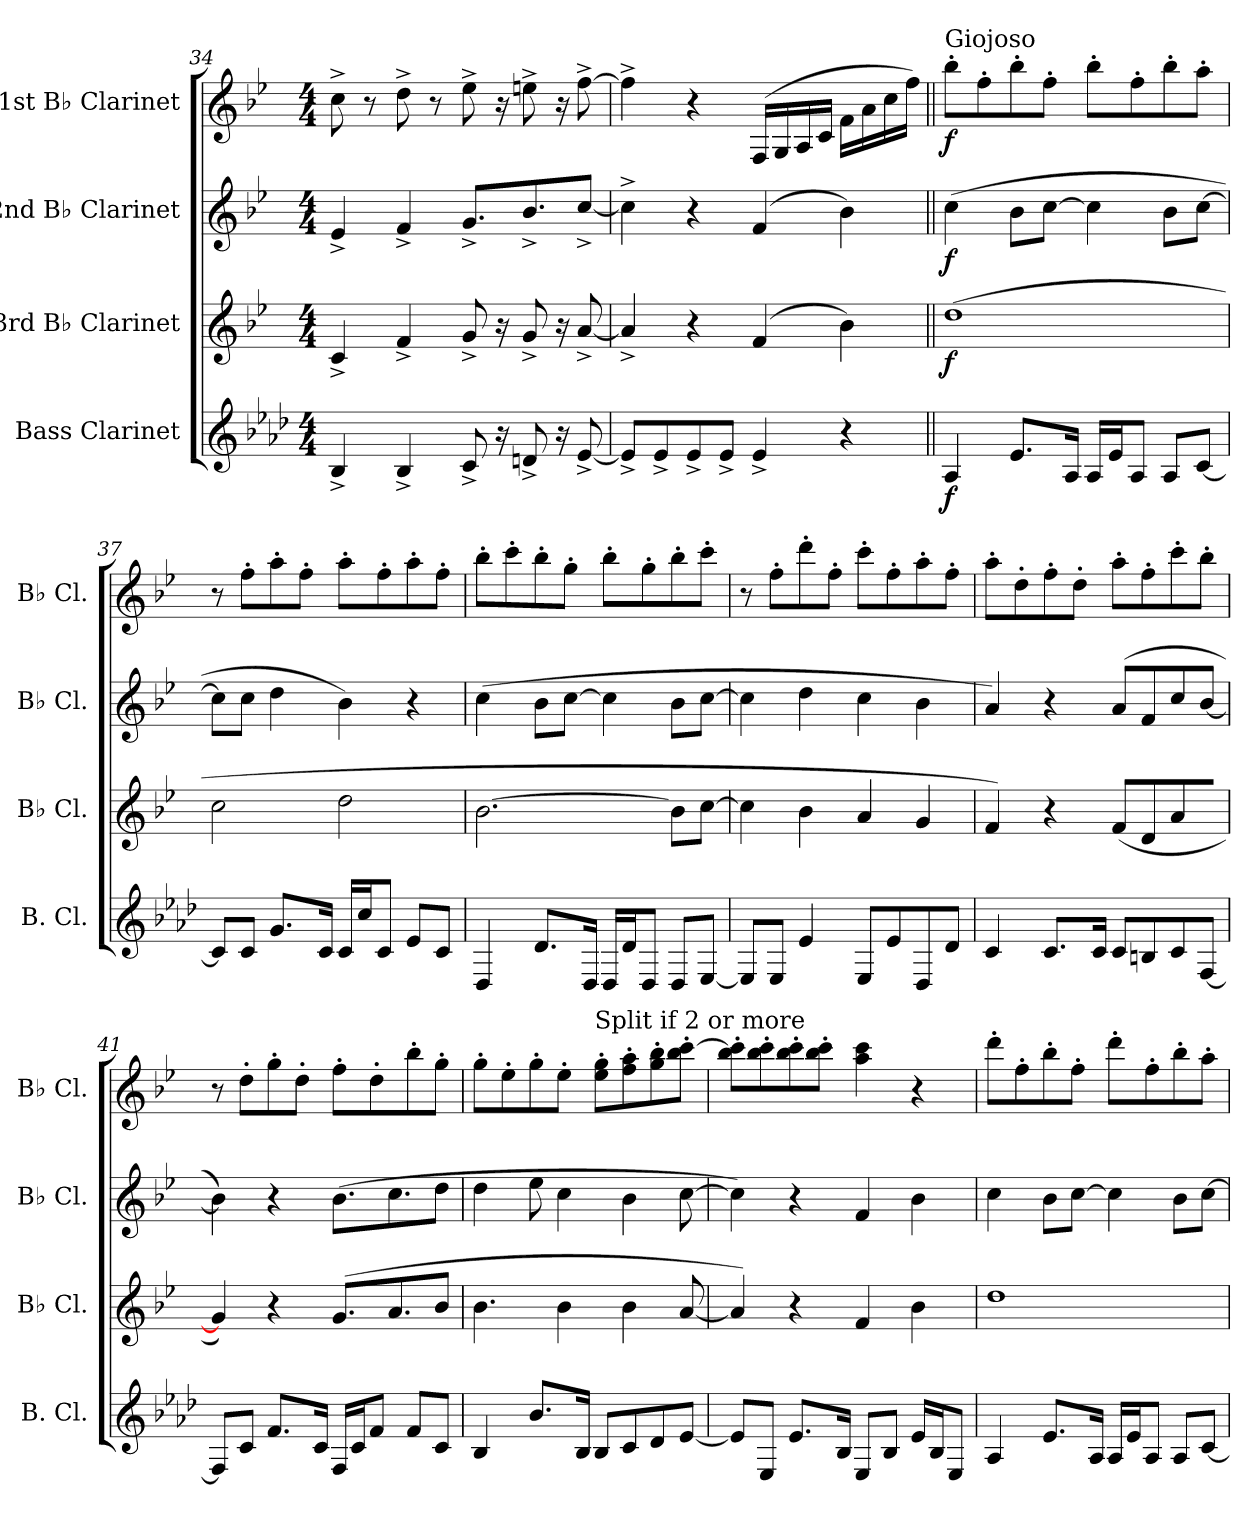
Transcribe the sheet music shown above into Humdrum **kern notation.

**kern	**dynam	**kern	**dynam	**kern	**dynam	**kern	**dynam
*part4	*part4	*part3	*part3	*part2	*part2	*part1	*part1
*staff4	*staff4	*staff3	*staff3	*staff2	*staff2	*staff1	*staff1
*I"Bass Clarinet	*	*I"3rd B♭ Clarinet	*	*I"2nd B♭ Clarinet	*	*I"1st B♭ Clarinet	*
*I'B. Cl.	*	*I'B♭ Cl.	*	*I'B♭ Cl.	*	*I'B♭ Cl.	*
*clefG2	*	*clefG2	*	*clefG2	*	*clefG2	*
*ITrd8c14	*	*ITrd1c2	*	*ITrd1c2	*	*ITrd1c2	*
*k[b-e-a-d-]	*	*k[b-e-a-d-]	*	*k[b-e-a-d-]	*	*k[b-e-a-d-]	*
*M4/4	*	*M4/4	*	*M4/4	*	*M4/4	*
=34	=34	=34	=34	=34	=34	=34	=34
4BB-^/	.	4B-^/	.	4d-^/	.	8b-^\	.
.	.	.	.	.	.	8r	.
4BB-^/	.	4e-^/	.	4e-^/	.	8cc^\	.
.	.	.	.	.	.	8r	.
8C^/	.	8f^/	.	8.f^/L	.	8dd-^\	.
16r	.	16r	.	.	.	16r	.
8Dn^/	.	8f^/	.	8.a-^/	.	8ddn^\	.
16r	.	16r	.	.	.	16r	.
[8E-^/	.	[8g^/	.	[8b-^/J	.	[8ee-^\	.
!!LO:LB:g=z
=35	=35	=35	=35	=35	=35	=35	=35
8E-^/L]	.	4g^/]	.	4b-^\]	.	4ee-^\]	.
8E-^/	.	.	.	.	.	.	.
8E-^/	.	4r	.	4r	.	4r	.
8E-^/J	.	.	.	.	.	.	.
4E-^/	.	(4e-/	.	(4e-/	.	(16E-/LL	.
.	.	.	.	.	.	16F/	.
.	.	.	.	.	.	16G/	.
.	.	.	.	.	.	16B-/JJ	.
4r	.	4a-\)	.	4a-\)	.	16e-\LL	.
.	.	.	.	.	.	16g\	.
.	.	.	.	.	.	16b-\	.
.	.	.	.	.	.	16ee-\JJ)	.
=36||	=36||	=36||	=36||	=36||	=36||	=36||	=36||
!	!	!	!	!	!	!LO:TX:a:t=Giojoso	!
!	!LO:DY:b	!	!LO:DY:b	!	!LO:DY:b	!	!LO:DY:b
4AA-/	f	(1cc	f	(4b-\	f	8aa-'\L	f
.	.	.	.	.	.	8ee-'\	.
8.E-/L	.	.	.	8a-\L	.	8aa-'\	.
.	.	.	.	[8b-\J	.	8ee-'\J	.
16AA-/Jk	.	.	.	.	.	.	.
16AA-/LL	.	.	.	4b-\]	.	8aa-'\L	.
16E-/J	.	.	.	.	.	.	.
8AA-/J	.	.	.	.	.	8ee-'\	.
8AA-/L	.	.	.	8a-\L	.	8aa-'\	.
[8C/J	.	.	.	[8b-\J	.	8gg'\J	.
=37	=37	=37	=37	=37	=37	=37	=37
8C/L]	.	2b-\	.	8b-\L]	.	8r	.
8C/J	.	.	.	8b-\J	.	8ee-'\L	.
8.G/L	.	.	.	4cc\	.	8gg'\	.
.	.	.	.	.	.	8ee-'\J	.
16C/Jk	.	.	.	.	.	.	.
16C/LL	.	2cc\	.	4a-\)	.	8gg'\L	.
16c/J	.	.	.	.	.	.	.
8C/J	.	.	.	.	.	8ee-'\	.
8E-/L	.	.	.	4r	.	8gg'\	.
8C/J	.	.	.	.	.	8ee-'\J	.
!!LO:PB:g=z
=38	=38	=38	=38	=38	=38	=38	=38
4DD-/	.	[2.a-\	.	(4b-\	.	8aa-'\L	.
.	.	.	.	.	.	8bb-'\	.
8.D-/L	.	.	.	8a-\L	.	8aa-'\	.
.	.	.	.	[8b-\J	.	8ff'\J	.
16DD-/Jk	.	.	.	.	.	.	.
16DD-/LL	.	.	.	4b-\]	.	8aa-'\L	.
16D-/J	.	.	.	.	.	.	.
8DD-/J	.	.	.	.	.	8ff'\	.
8DD-/L	.	8a-\L]	.	8a-\L	.	8aa-'\	.
[8EE-/J	.	[8b-\J	.	[8b-\J	.	8bb-'\J	.
=39	=39	=39	=39	=39	=39	=39	=39
8EE-/L]	.	4b-\]	.	4b-\]	.	8r	.
8EE-/J	.	.	.	.	.	8ee-'\L	.
4E-/	.	4a-\	.	4cc\	.	8ccc'\	.
.	.	.	.	.	.	8ee-'\J	.
8EE-/L	.	4g/	.	4b-\	.	8bb-'\L	.
8E-/	.	.	.	.	.	8ee-'\	.
8DD-/	.	4f/	.	4a-\	.	8gg'\	.
8D-/J	.	.	.	.	.	8ee-'\J	.
=40	=40	=40	=40	=40	=40	=40	=40
4C/	.	4e-/)	.	4g/)	.	8gg'\L	.
.	.	.	.	.	.	8cc'\	.
8.C/L	.	4r	.	4r	.	8ee-'\	.
.	.	.	.	.	.	8cc'\J	.
16C/Jk	.	.	.	.	.	.	.
8C/L	.	(8e-/L	.	(8g/L	.	8gg'\L	.
8BBn/	.	8c/	.	8e-/	.	8ee-'\	.
8C/	.	8g/	.	8b-/	.	8bb-'\	.
[8FF/J	.	[8f/Jyy	.	[8a-/J	.	8aa-'\J	.
=41	=41	=41	=41	=41	=41	=41	=41
8FF/L]	.	4f/])	.	4a-\])	.	8r	.
8C/J	.	.	.	.	.	8cc'\L	.
8.F/L	.	4r	.	4r	.	8ff'\	.
.	.	.	.	.	.	8cc'\J	.
16C/Jk	.	.	.	.	.	.	.
16FF/LL	.	(8.f/L	.	(8.a-\L	.	8ee-'\L	.
16C/J	.	.	.	.	.	.	.
8F/J	.	.	.	.	.	8cc'\	.
.	.	8.g/	.	8.b-\	.	.	.
8F/L	.	.	.	.	.	8aa-'\	.
8C/J	.	8a-/J	.	8cc\J	.	8ff'\J	.
!!LO:LB:g=z
=42	=42	=42	=42	=42	=42	=42	=42
4BB-/	.	4.a-\	.	4cc\	.	8ff'\L	.
.	.	.	.	.	.	8dd-'\	.
8.B-/L	.	.	.	8dd-\	.	8ff'\	.
.	.	4a-\	.	4b-\	.	8dd-'\J	.
16BB-/Jk	.	.	.	.	.	.	.
!	!	!	!	!	!	!LO:TX:a:t=Split if 2 or more	!
8BB-/L	.	.	.	.	.	8dd-\' 8ff\'L	.
8C/	.	4a-\	.	4a-\	.	8ee-\' 8gg\'	.
8D-/	.	.	.	.	.	8ff\' 8aa-\'	.
[8E-/J	.	[8g/	.	[8b-\	.	8aa-\' [8bb-\'J	.
=43	=43	=43	=43	=43	=43	=43	=43
8E-/L]	.	4g/])	.	4b-\])	.	8aa-\' 8bb-\]'L	.
8EE-/J	.	.	.	.	.	8aa-\' 8bb-\'	.
8.E-/L	.	4r	.	4r	.	8aa-\' 8bb-\'	.
.	.	.	.	.	.	8aa-\' 8bb-\'J	.
16BB-/Jk	.	.	.	.	.	.	.
8EE-/L	.	4e-/	.	4e-/	.	4gg\ 4bb-\	.
8BB-/J	.	.	.	.	.	.	.
16E-/LL	.	4a-\	.	4a-\	.	4r	.
16BB-/J	.	.	.	.	.	.	.
8EE-/J	.	.	.	.	.	.	.
=44	=44	=44	=44	=44	=44	=44	=44
4AA-/	.	1cc	.	4b-\	.	8ccc'\L	.
.	.	.	.	.	.	8ee-'\	.
8.E-/L	.	.	.	8a-\L	.	8aa-'\	.
.	.	.	.	[8b-\J	.	8ee-'\J	.
16AA-/Jk	.	.	.	.	.	.	.
16AA-/LL	.	.	.	4b-\]	.	8ccc'\L	.
16E-/J	.	.	.	.	.	.	.
8AA-/J	.	.	.	.	.	8ee-'\	.
8AA-/L	.	.	.	8a-\L	.	8aa-'\	.
[8C/J	.	.	.	[8b-\J	.	8gg'\J	.
=	=	=	=	=	=	=	=
*-	*-	*-	*-	*-	*-	*-	*-
